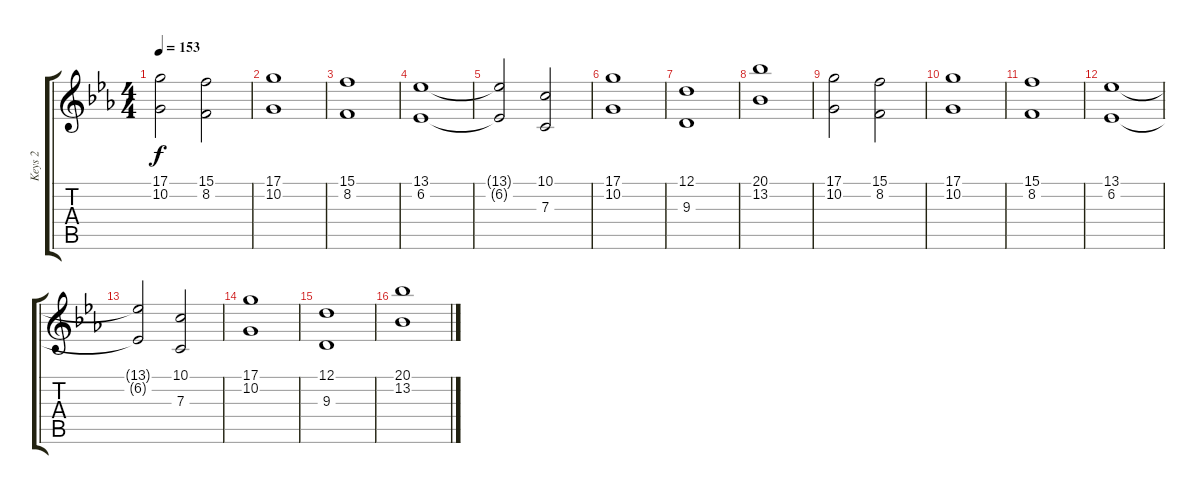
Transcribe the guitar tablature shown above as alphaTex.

\track ("Keys 2" "Keys 2") {instrument pad5bowed}
\staff {score tabs}
\tuning (D4 A3 F3 C3 G2 C2) {hide}
\ts (4 4)
\tempo 153
\clef g2
\ks cminor
(17.1 10.2).2{dy f} (15.1 8.2).2 |
(17.1 10.2).1 |
(15.1 8.2).1 |
(13.1 6.2).1{instrument pad5bowed} |
(13.1{t} 6.2{t}).2 (10.1 7.3).2 |
(17.1 10.2).1 |
(12.1 9.3).1 |
(20.1 13.2).1 |
(17.1 10.2).2 (15.1 8.2).2 |
(17.1 10.2).1 |
(15.1 8.2).1 |
(13.1 6.2).1{instrument pad5bowed} |
(13.1{t} 6.2{t}).2 (10.1 7.3).2 |
(17.1 10.2).1 |
(12.1 9.3).1 |
(20.1 13.2).1
